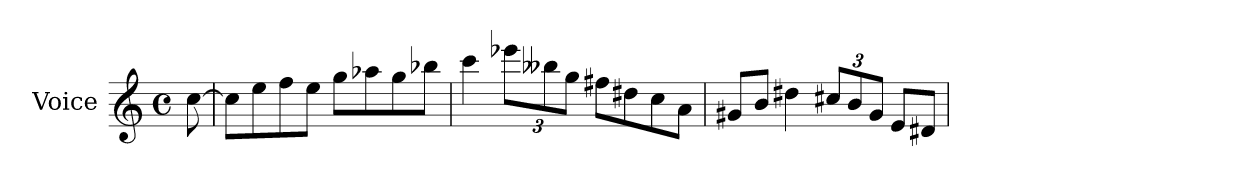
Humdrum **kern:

**kern
*part1
*staff1
*I"Voice
*I'Voice
*clefG2
*M4/4
*met(c)
=
[>8cc\
=1
8cc\L]
8ee\
8ff\
8ee\J
8gg\L
8aa-X\
8gg\
8bb-X\J
=2
4ccc\
12eee-X\L
12bb--X\
12gg\J
8ff#X\L
8dd#X\
8cc\
8a\J
=3
8g#X/L
8b/J
4dd#X\
12cc#X/L
12b/
12g#/J
8e/L
8d#X/J
=
*-
